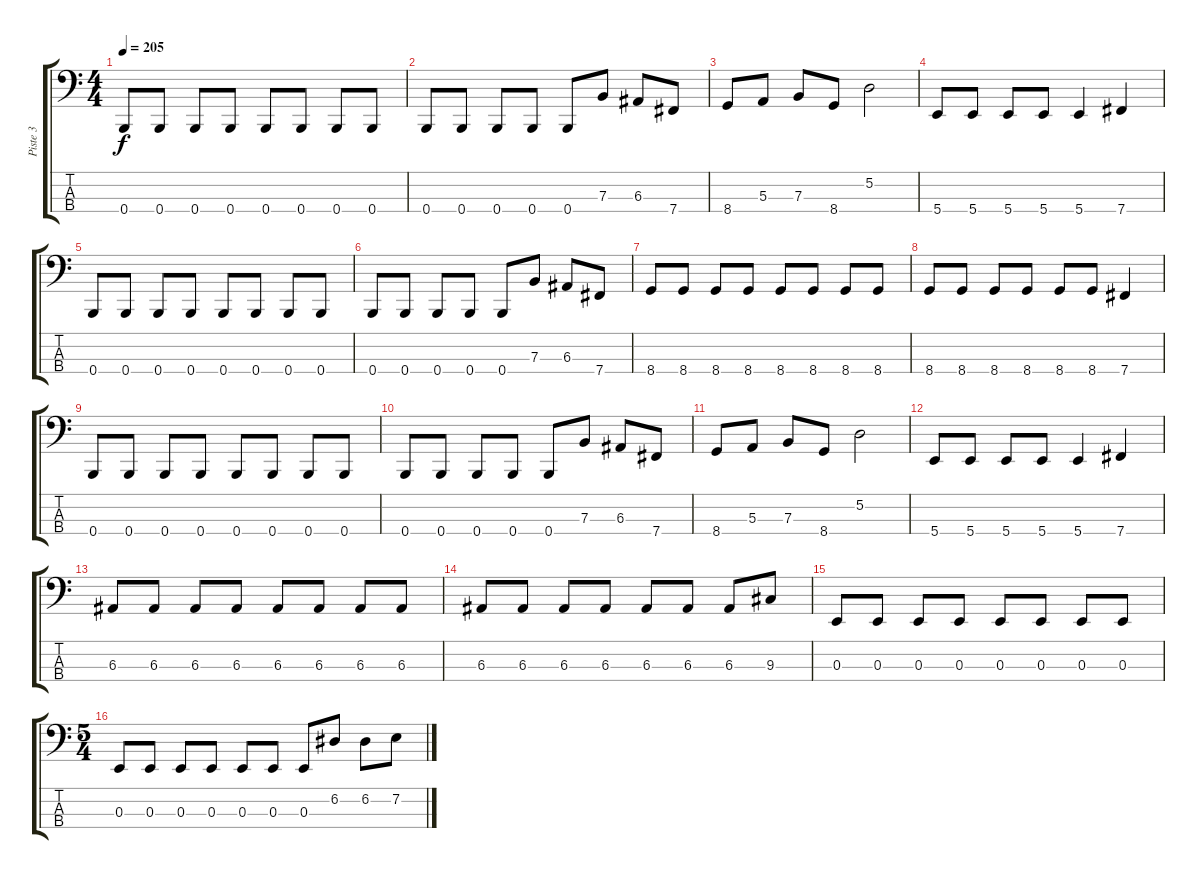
\track ("Piste 3" "Piste 3") {instrument electricbasspick}
\staff {score tabs}
\tuning (D2 A1 E1 B0) {hide}
\ts (4 4)
\tempo 205
\clef f4
\ks c
0.4.8{dy f} 0.4.8 0.4.8 0.4.8 0.4.8 0.4.8 0.4.8 0.4.8 |
0.4.8 0.4.8 0.4.8 0.4.8 0.4.8 7.3.8 6.3.8 7.4.8 |
8.4.8 5.3.8 7.3.8 8.4.8 5.2.2 |
5.4.8 5.4.8 5.4.8 5.4.8 5.4.4 7.4.4 |
0.4.8 0.4.8 0.4.8 0.4.8 0.4.8 0.4.8 0.4.8 0.4.8 |
0.4.8 0.4.8 0.4.8 0.4.8 0.4.8 7.3.8 6.3.8 7.4.8 |
8.4.8 8.4.8 8.4.8 8.4.8 8.4.8 8.4.8 8.4.8 8.4.8 |
8.4.8 8.4.8 8.4.8 8.4.8 8.4.8 8.4.8 7.4.4 |
0.4.8 0.4.8 0.4.8 0.4.8 0.4.8 0.4.8 0.4.8 0.4.8 |
0.4.8 0.4.8 0.4.8 0.4.8 0.4.8 7.3.8 6.3.8 7.4.8 |
8.4.8 5.3.8 7.3.8 8.4.8 5.2.2 |
5.4.8 5.4.8 5.4.8 5.4.8 5.4.4 7.4.4 |
6.3.8 6.3.8 6.3.8 6.3.8 6.3.8 6.3.8 6.3.8 6.3.8 |
6.3.8 6.3.8 6.3.8 6.3.8 6.3.8 6.3.8 6.3.8 9.3.8 |
0.3.8 0.3.8 0.3.8 0.3.8 0.3.8 0.3.8 0.3.8 0.3.8 |
\ts (5 4)
0.3.8 0.3.8 0.3.8 0.3.8 0.3.8 0.3.8 0.3.8 6.2.8 6.2.8 7.2.8
